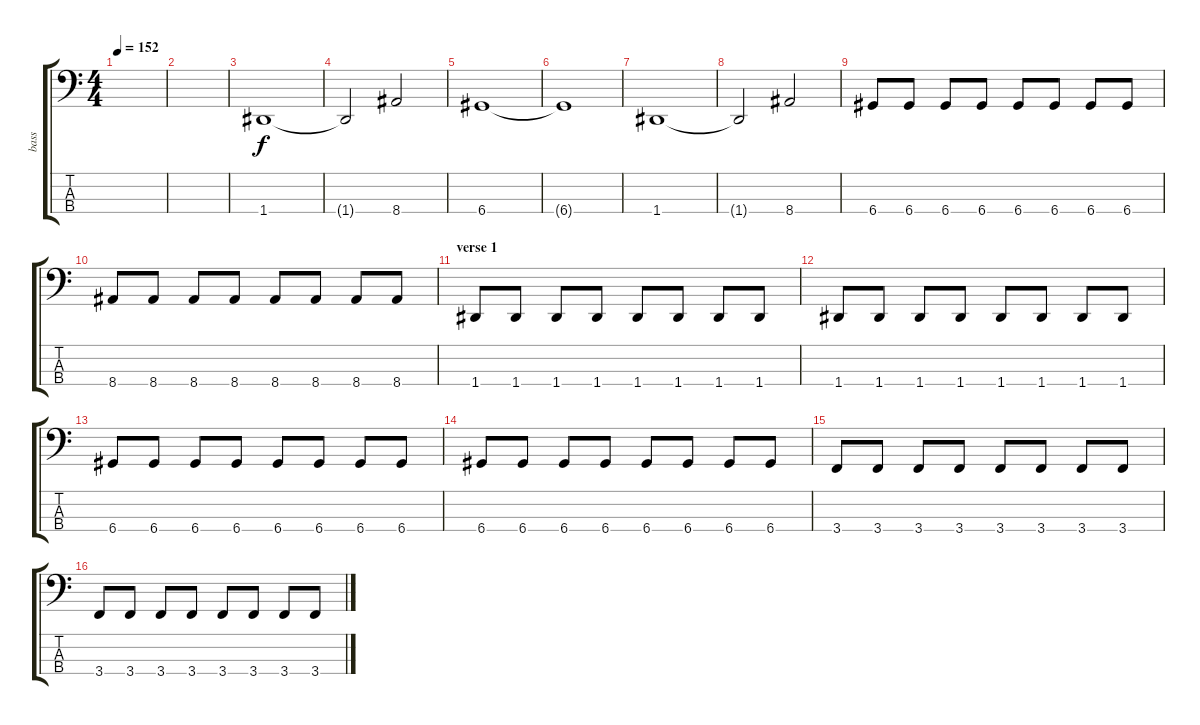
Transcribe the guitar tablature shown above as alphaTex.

\track ("bass" "bass") {instrument electricbassfinger}
\staff {score tabs}
\tuning (G2 D2 A1 D1) {hide}
\ts (4 4)
\tempo 152
\clef f4
\ks c
|
|
1.4.1 |
1.4{t}.2 8.4.2 |
6.4.1 |
6.4{t}.1 |
1.4.1 |
1.4{t}.2 8.4.2 |
6.4.8 6.4.8 6.4.8 6.4.8 6.4.8 6.4.8 6.4.8 6.4.8 |
8.4.8 8.4.8 8.4.8 8.4.8 8.4.8 8.4.8 8.4.8 8.4.8 |
\section ("" "verse 1")
1.4.8 1.4.8 1.4.8 1.4.8 1.4.8 1.4.8 1.4.8 1.4.8 |
1.4.8 1.4.8 1.4.8 1.4.8 1.4.8 1.4.8 1.4.8 1.4.8 |
6.4.8 6.4.8 6.4.8 6.4.8 6.4.8 6.4.8 6.4.8 6.4.8 |
6.4.8 6.4.8 6.4.8 6.4.8 6.4.8 6.4.8 6.4.8 6.4.8 |
3.4.8 3.4.8 3.4.8 3.4.8 3.4.8 3.4.8 3.4.8 3.4.8 |
3.4.8 3.4.8 3.4.8 3.4.8 3.4.8 3.4.8 3.4.8 3.4.8
